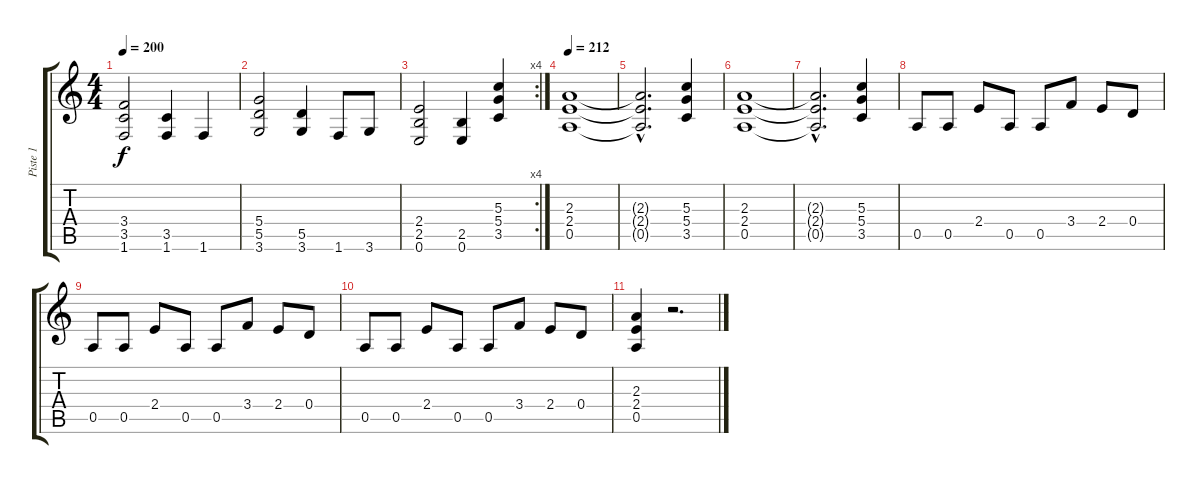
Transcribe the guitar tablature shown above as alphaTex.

\track ("Piste 1" "Piste 1") {instrument overdrivenguitar}
\staff {score tabs}
\tuning (E4 B3 G3 D3 A2 E2) {hide}
\ts (4 4)
\tempo 200
\clef g2
\ks c
(3.4 3.5 1.6).2{dy f} (3.5 1.6).4 1.6.4 |
(5.4 5.5 3.6).2 (5.5 3.6).4 1.6.8 3.6.8 |
\rc 4
(2.4 2.5 0.6).2 (2.5 0.6).4 (5.3 5.4 3.5).4 |
\tempo 212
(2.3 2.4 0.5).1 |
(2.3{hac t} 2.4{hac t} 0.5{hac t}).2{d} (5.3 5.4 3.5).4 |
(2.3 2.4 0.5).1 |
(2.3{hac t} 2.4{hac t} 0.5{hac t}).2{d} (5.3 5.4 3.5).4 |
0.5.8 0.5.8 2.4.8 0.5.8 0.5.8 3.4.8 2.4.8 0.4.8 |
0.5.8 0.5.8 2.4.8 0.5.8 0.5.8 3.4.8 2.4.8 0.4.8 |
0.5.8 0.5.8 2.4.8 0.5.8 0.5.8 3.4.8 2.4.8 0.4.8 |
(2.3 2.4 0.5).4 r.2{d}
